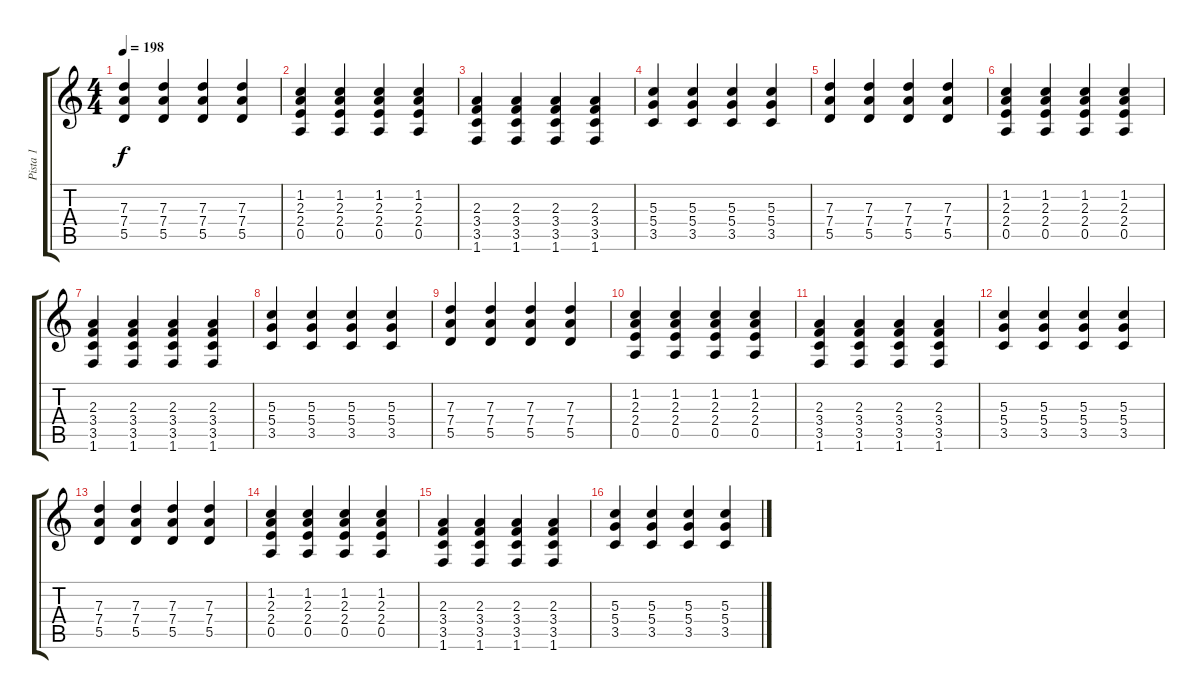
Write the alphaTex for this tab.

\track ("Pista 1" "Pista 1") {instrument overdrivenguitar}
\staff {score tabs}
\tuning (E4 B3 G3 D3 A2 E2) {hide}
\ts (4 4)
\tempo 198
\clef g2
\ks c
(7.3 7.4 5.5).4{dy f} (7.3 7.4 5.5).4 (7.3 7.4 5.5).4 (7.3 7.4 5.5).4 |
(1.2 2.3 2.4 0.5).4 (1.2 2.3 2.4 0.5).4 (1.2 2.3 2.4 0.5).4 (1.2 2.3 2.4 0.5).4 |
(2.3 3.4 3.5 1.6).4 (2.3 3.4 3.5 1.6).4 (2.3 3.4 3.5 1.6).4 (2.3 3.4 3.5 1.6).4 |
(5.3 5.4 3.5).4 (5.3 5.4 3.5).4 (5.3 5.4 3.5).4 (5.3 5.4 3.5).4 |
(7.3 7.4 5.5).4 (7.3 7.4 5.5).4 (7.3 7.4 5.5).4 (7.3 7.4 5.5).4 |
(1.2 2.3 2.4 0.5).4 (1.2 2.3 2.4 0.5).4 (1.2 2.3 2.4 0.5).4 (1.2 2.3 2.4 0.5).4 |
(2.3 3.4 3.5 1.6).4 (2.3 3.4 3.5 1.6).4 (2.3 3.4 3.5 1.6).4 (2.3 3.4 3.5 1.6).4 |
(5.3 5.4 3.5).4 (5.3 5.4 3.5).4 (5.3 5.4 3.5).4 (5.3 5.4 3.5).4 |
(7.3 7.4 5.5).4 (7.3 7.4 5.5).4 (7.3 7.4 5.5).4 (7.3 7.4 5.5).4 |
(1.2 2.3 2.4 0.5).4 (1.2 2.3 2.4 0.5).4 (1.2 2.3 2.4 0.5).4 (1.2 2.3 2.4 0.5).4 |
(2.3 3.4 3.5 1.6).4 (2.3 3.4 3.5 1.6).4 (2.3 3.4 3.5 1.6).4 (2.3 3.4 3.5 1.6).4 |
(5.3 5.4 3.5).4 (5.3 5.4 3.5).4 (5.3 5.4 3.5).4 (5.3 5.4 3.5).4 |
(7.3 7.4 5.5).4 (7.3 7.4 5.5).4 (7.3 7.4 5.5).4 (7.3 7.4 5.5).4 |
(1.2 2.3 2.4 0.5).4 (1.2 2.3 2.4 0.5).4 (1.2 2.3 2.4 0.5).4 (1.2 2.3 2.4 0.5).4 |
(2.3 3.4 3.5 1.6).4 (2.3 3.4 3.5 1.6).4 (2.3 3.4 3.5 1.6).4 (2.3 3.4 3.5 1.6).4 |
(5.3 5.4 3.5).4 (5.3 5.4 3.5).4 (5.3 5.4 3.5).4 (5.3 5.4 3.5).4
